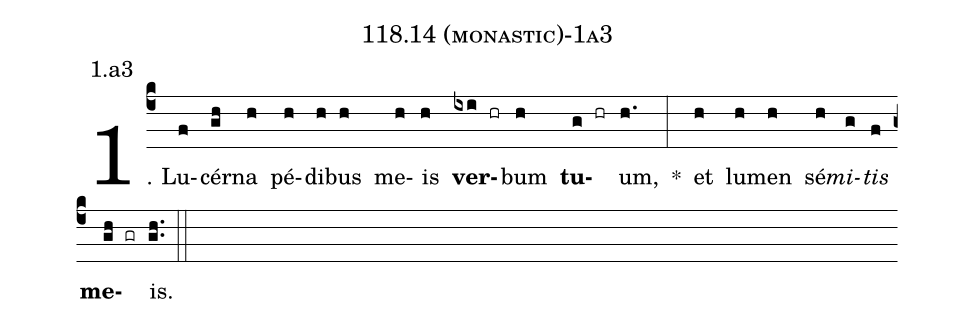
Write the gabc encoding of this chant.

name: 118.14 (monastic)-1a3;
annotation: 1.a3;
%%
(c4)1. Lu(f)cér(gh)na(h) pé(h)di(h)bus(h) me(h)is(h) <b>ver</b>(ixi hr)bum(h) <b>tu</b>(g hr)um,(h.) *(:) et(h) lu(h)men(h) sé(h)<i>mi</i>(g)<i>tis</i>(f) <b>me</b>(gh gr)is.(gh..) (::)
